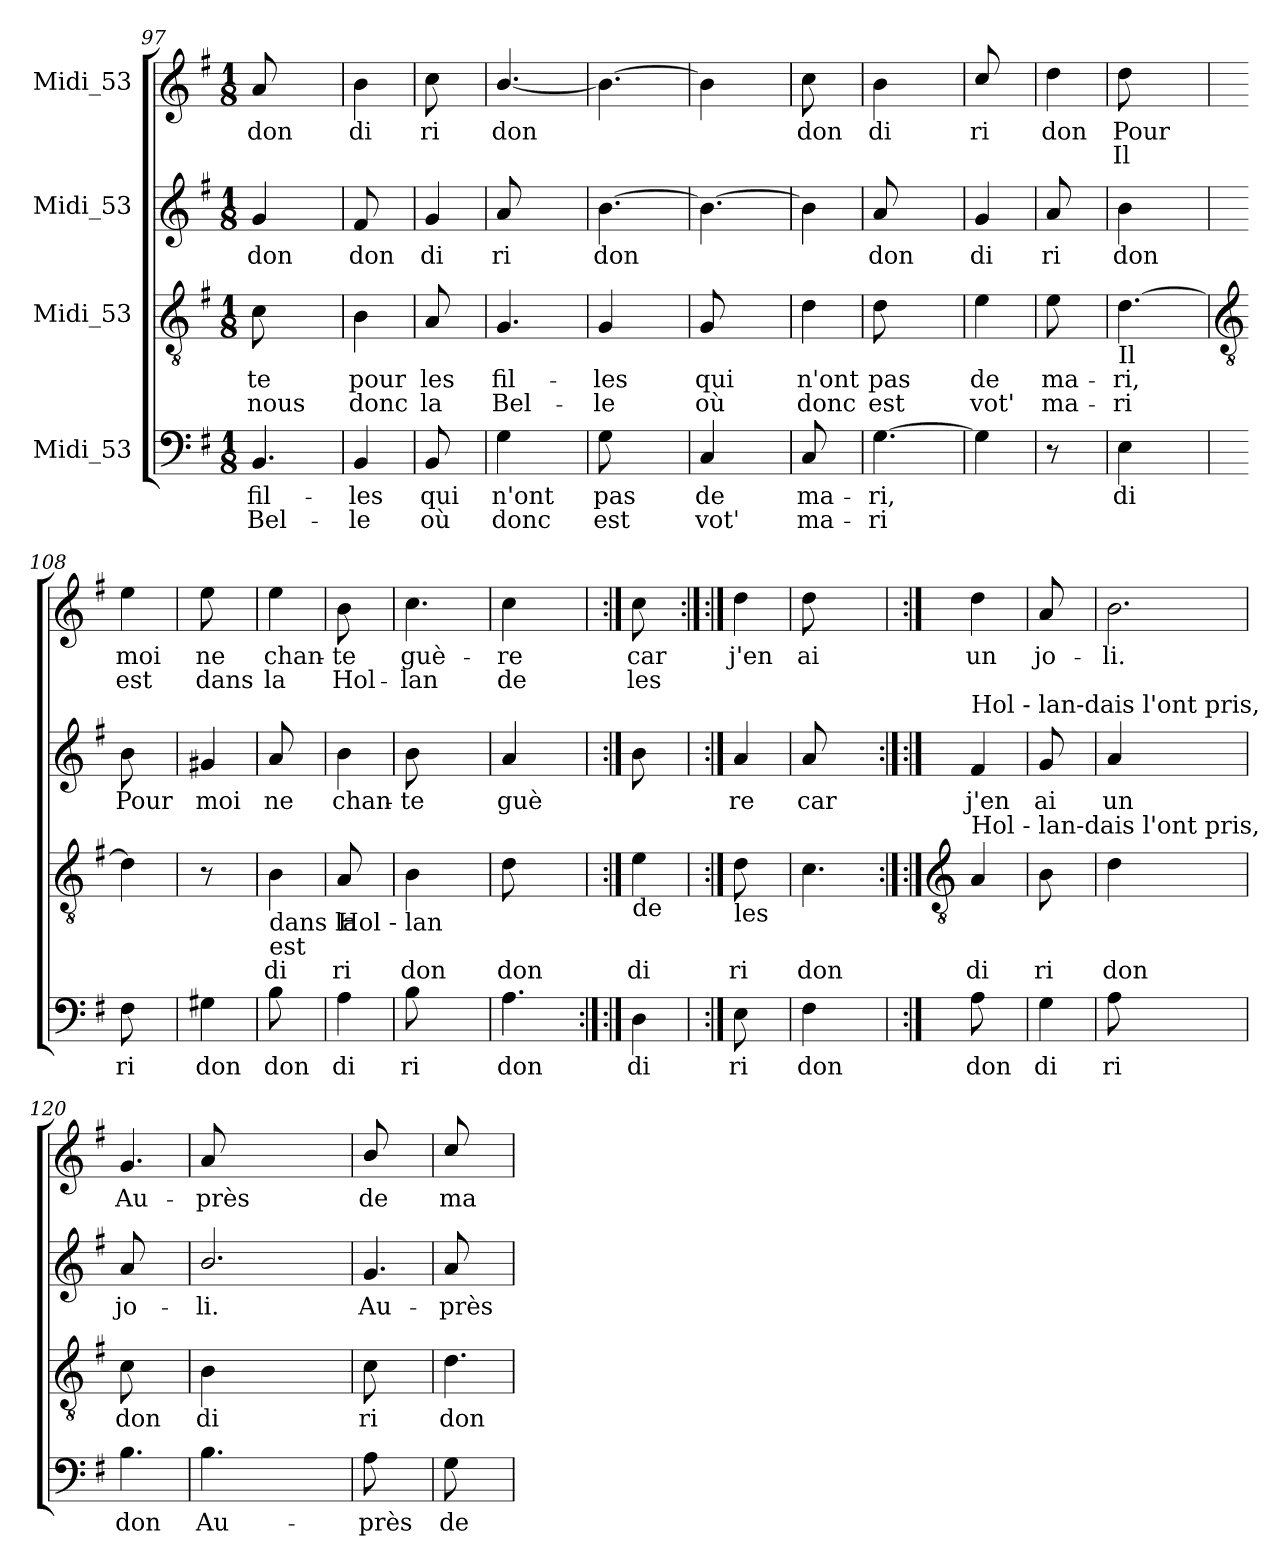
**kern	**text	**text	**kern	**text	**text	**kern	**text	**kern	**text	**text
*part4	*part4	*part4	*part3	*part3	*part3	*part2	*part2	*part1	*part1	*part1
*staff4	*staff4	*staff4	*staff3	*staff3	*staff3	*staff2	*staff2	*staff1	*staff1	*staff1
*I"Midi_53	*	*	*I"Midi_53	*	*	*I"Midi_53	*	*I"Midi_53	*	*
*clefF4	*	*	*clefGv2	*	*	*clefG2	*	*clefG2	*	*
*k[f#]	*	*	*k[f#]	*	*	*k[f#]	*	*k[f#]	*	*
*G:	*	*	*G:	*	*	*G:	*	*G:	*	*
*M1/8	*	*	*M1/8	*	*	*M1/8	*	*M1/8	*	*
=97	=97	=97	=97	=97	=97	=97	=97	=97	=97	=97
!	!LO:LY:b	!LO:LY:b	!	!LO:LY:b	!LO:LY:b	!	!LO:LY:b	!	!LO:LY:b	!
4.BB/	fil-	-Bel-	8c\	te	nous	4g/	don	8a/	don	.
.	.	.	4ryy	.	.	.	.	4ryy	.	.
.	.	.	.	.	.	8ryy	.	.	.	.
=98	=98	=98	=98	=98	=98	=98	=98	=98	=98	=98
!	!LO:LY:b	!LO:LY:b	!	!LO:LY:b	!LO:LY:b	!	!LO:LY:b	!	!LO:LY:b	!
4BB/	-les	le	4B\	pour	donc	8f#/	don	4b\	di	.
.	.	.	.	.	.	8ryy	.	.	.	.
=99	=99	=99	=99	=99	=99	=99	=99	=99	=99	=99
!	!LO:LY:b	!LO:LY:b	!	!LO:LY:b	!LO:LY:b	!	!LO:LY:b	!	!LO:LY:b	!
8BB/	qui	où	8A/	les	la	4g/	di	8cc\	ri	.
8ryy	.	.	8ryy	.	.	.	.	8ryy	.	.
=100	=100	=100	=100	=100	=100	=100	=100	=100	=100	=100
!	!LO:LY:b	!LO:LY:b	!	!LO:LY:b	!LO:LY:b	!	!LO:LY:b	!	!LO:LY:b	!
4G\	n'ont	donc	4.G/	fil-	-Bel-	8a/	ri	[4.b/	don	.
.	.	.	.	.	.	4ryy	.	.	.	.
8ryy	.	.	.	.	.	.	.	.	.	.
=101	=101	=101	=101	=101	=101	=101	=101	=101	=101	=101
!	!LO:LY:b	!LO:LY:b	!	!LO:LY:b	!LO:LY:b	!	!LO:LY:b	!	!	!
8G\	pas	est	4G/	-les	le	[4.b\	don	4.b\_	.	.
4ryy	.	.	.	.	.	.	.	.	.	.
.	.	.	8ryy	.	.	.	.	.	.	.
=102	=102	=102	=102	=102	=102	=102	=102	=102	=102	=102
!	!LO:LY:b	!LO:LY:b	!	!LO:LY:b	!LO:LY:b	!	!	!	!	!
4C/	de	vot'	8G/	qui	où	4.b\_	.	4b\]	.	.
.	.	.	4ryy	.	.	.	.	.	.	.
8ryy	.	.	.	.	.	.	.	8ryy	.	.
=103	=103	=103	=103	=103	=103	=103	=103	=103	=103	=103
!	!LO:LY:b	!LO:LY:b	!	!LO:LY:b	!LO:LY:b	!	!	!	!LO:LY:b	!
8C/	ma-	-ma-	4d\	n'ont	donc	4b\]	.	8cc\	don	.
8ryy	.	.	.	.	.	.	.	8ryy	.	.
=104	=104	=104	=104	=104	=104	=104	=104	=104	=104	=104
!	!LO:LY:b	!LO:LY:b	!	!LO:LY:b	!LO:LY:b	!	!LO:LY:b	!	!LO:LY:b	!
[4.G\	-ri,	ri	8d\	pas	est	8a/	don	4b\	di	.
.	.	.	4ryy	.	.	4ryy	.	.	.	.
.	.	.	.	.	.	.	.	8ryy	.	.
!!LO:LB:g=z
=105	=105	=105	=105	=105	=105	=105	=105	=105	=105	=105
!	!	!	!	!LO:LY:b	!LO:LY:b	!	!LO:LY:b	!	!LO:LY:b	!
4G\]	.	.	4e\	de	vot'	4g/	di	8cc/	ri	.
.	.	.	.	.	.	.	.	8ryy	.	.
!!LO:LB:g=z
=106	=106	=106	=106	=106	=106	=106	=106	=106	=106	=106
!	!	!	!	!LO:LY:b	!LO:LY:b	!	!LO:LY:b	!	!LO:LY:b	!
8r	.	.	8e\	ma-	-ma-	8a/	ri	4dd\	don	.
8ryy	.	.	8ryy	.	.	8ryy	.	.	.	.
!!LO:LB:g=z
=107	=107	=107	=107	=107	=107	=107	=107	=107	=107	=107
!	!	!	!LO:TX:b:t=Il	!	!	!	!	!	!	!
!	!LO:LY:b	!	!	!LO:LY:b	!LO:LY:b	!	!LO:LY:b	!	!LO:LY:b	!LO:LY:b
4E\	di	.	[4.d\	-ri,	ri	4b\	don	8dd\	Pour	Il
.	.	.	.	.	.	.	.	4ryy	.	.
8ryy	.	.	.	.	.	8ryy	.	.	.	.
!!LO:LB:g=z
=108	=108	=108	=108	=108	=108	=108	=108	=108	=108	=108
*	*	*	*clefGv2	*	*	*	*	*	*	*
!	!LO:LY:b	!	!	!	!	!	!LO:LY:b	!	!LO:LY:b	!LO:LY:b
8F#\	ri	.	4d\]	.	.	8b\	Pour	4ee\	moi	est
8ryy	.	.	.	.	.	8ryy	.	.	.	.
=109	=109	=109	=109	=109	=109	=109	=109	=109	=109	=109
!	!LO:LY:b	!	!	!	!	!	!LO:LY:b	!	!LO:LY:b	!LO:LY:b
4G#X\	don	.	8r	.	.	4g#X/	moi	8ee\	ne	dans
.	.	.	8ryy	.	.	.	.	8ryy	.	.
=110	=110	=110	=110	=110	=110	=110	=110	=110	=110	=110
!	!	!	!LO:TX:b:t=dans la	!	!	!	!	!	!	!
!	!	!	!LO:TX:b:t=est	!	!	!	!	!	!	!
!	!LO:LY:b	!	!	!LO:LY:b	!	!	!LO:LY:b	!	!LO:LY:b	!LO:LY:b
8B\	don	.	4B\	di	.	8a/	ne	4ee\	chan-	-la
8ryy	.	.	.	.	.	8ryy	.	.	.	.
=111	=111	=111	=111	=111	=111	=111	=111	=111	=111	=111
!	!	!	!LO:TX:b:t=Hol - lan	!	!	!	!	!	!	!
!	!LO:LY:b	!	!	!LO:LY:b	!	!	!LO:LY:b	!	!LO:LY:b	!LO:LY:b
4A\	di	.	8A/	ri	.	4b\	chan-	8b\	te	Hol-
.	.	.	8ryy	.	.	.	.	8ryy	.	.
=112	=112	=112	=112	=112	=112	=112	=112	=112	=112	=112
!	!LO:LY:b	!	!	!LO:LY:b	!	!	!LO:LY:b	!	!LO:LY:b	!LO:LY:b
8B\	ri	.	4B\	don	.	8b\	-te	4.cc\	-guè-	-lan
4ryy	.	.	.	.	.	4ryy	.	.	.	.
.	.	.	8ryy	.	.	.	.	.	.	.
=113	=113	=113	=113	=113	=113	=113	=113	=113	=113	=113
!	!LO:LY:b	!	!	!LO:LY:b	!	!	!LO:LY:b	!	!LO:LY:b	!LO:LY:b
4.A\	don	.	8d\	don	.	4a/	guè	4cc\	re	de
.	.	.	4ryy	.	.	.	.	.	.	.
.	.	.	.	.	.	8ryy	.	8ryy	.	.
!!LO:LB:g=z
=114:|!	=114	=114	=114	=114	=114	=114	=114	=114	=114	=114
!	!	!	!LO:TX:b:t=de	!	!	!	!	!	!	!
!	!LO:LY:b	!	!	!LO:LY:b	!	!	!	!	!LO:LY:b	!LO:LY:b
4D\	di	.	4e\	di	.	8b\	.	8cc\	car	les
.	.	.	.	.	.	8ryy	.	8ryy	.	.
!!LO:LB:g=z
=115	=115:|!	=115:|!	=115	=115:|!	=115:|!	=115	=115:|!	=115:|!	=115:|!	=115:|!
!	!	!	!LO:TX:b:t=les	!	!	!	!	!	!	!
!	!LO:LY:b	!	!	!LO:LY:b	!	!	!LO:LY:b	!	!LO:LY:b	!
8E\	ri	.	8d\	ri	.	4a/	re	4dd\	j'en	.
8ryy	.	.	8ryy	.	.	.	.	.	.	.
=116	=116	=116	=116	=116	=116	=116	=116	=116	=116	=116
!	!LO:LY:b	!	!	!LO:LY:b	!	!	!LO:LY:b	!	!LO:LY:b	!
4F#\	don	.	4.c\	don	.	8a/	car	8dd\	ai	.
.	.	.	.	.	.	4ryy	.	4ryy	.	.
8ryy	.	.	.	.	.	.	.	.	.	.
!!LO:LB:g=z
=117	=117	=117	=117:|!	=117	=117	=117:|!	=117	=117	=117	=117
*	*	*	*clefGv2	*	*	*	*	*	*	*
!	!	!	!	!	!	!LO:TX:a:t=Hol - lan-dais l'ont pris,	!	!	!	!
!	!	!	!LO:TX:a:t=Hol - lan-dais l'ont pris,	!	!	!	!	!	!	!
!	!LO:LY:b	!	!	!LO:LY:b	!	!	!LO:LY:b	!	!LO:LY:b	!
8A\	don	.	4A/	di	.	4f#/	j'en	4dd\	un	.
8ryy	.	.	.	.	.	.	.	.	.	.
=118	=118	=118	=118	=118	=118	=118	=118	=118	=118	=118
!	!LO:LY:b	!	!	!LO:LY:b	!	!	!LO:LY:b	!	!LO:LY:b	!
4G\	di	.	8B\	ri	.	8g/	ai	8a/	jo-	.
.	.	.	8ryy	.	.	8ryy	.	8ryy	.	.
=119	=119	=119	=119	=119	=119	=119	=119	=119	=119	=119
!	!LO:LY:b	!	!	!LO:LY:b	!	!	!LO:LY:b	!	!LO:LY:b	!
8A\	ri	.	4d\	don	.	4a/	un	2.b\	-li.	.
2ryy	.	.	.	.	.	.	.	.	.	.
.	.	.	2ryy	.	.	2ryy	.	.	.	.
8ryy	.	.	.	.	.	.	.	.	.	.
=120	=120	=120	=120	=120	=120	=120	=120	=120	=120	=120
!	!LO:LY:b	!	!	!LO:LY:b	!	!	!LO:LY:b	!	!LO:LY:b	!
4.B\	don	.	8c\	don	.	8a/	jo-	4.g/	Au-	.
.	.	.	4ryy	.	.	4ryy	.	.	.	.
=121	=121	=121	=121	=121	=121	=121	=121	=121	=121	=121
!	!LO:LY:b	!	!	!LO:LY:b	!	!	!LO:LY:b	!	!LO:LY:b	!
4.B\	Au-	.	4B\	di	.	2.b/	-li.	8a/	-près	.
.	.	.	.	.	.	.	.	2ryy	.	.
.	.	.	2ryy	.	.	.	.	.	.	.
4.ryy	.	.	.	.	.	.	.	.	.	.
.	.	.	.	.	.	.	.	8ryy	.	.
=122	=122	=122	=122	=122	=122	=122	=122	=122	=122	=122
!	!LO:LY:b	!	!	!LO:LY:b	!	!	!LO:LY:b	!	!LO:LY:b	!
8A\	-près	.	8c\	ri	.	4.g/	Au-	8b/	de	.
4ryy	.	.	4ryy	.	.	.	.	4ryy	.	.
=123	=123	=123	=123	=123	=123	=123	=123	=123	=123	=123
!	!LO:LY:b	!	!	!LO:LY:b	!	!	!LO:LY:b	!	!LO:LY:b	!
8G\	de	.	4.d\	don	.	8a/	-près	8cc/	ma	.
4ryy	.	.	.	.	.	4ryy	.	4ryy	.	.
=	=	=	=	=	=	=	=	=	=	=
*-	*-	*-	*-	*-	*-	*-	*-	*-	*-	*-
